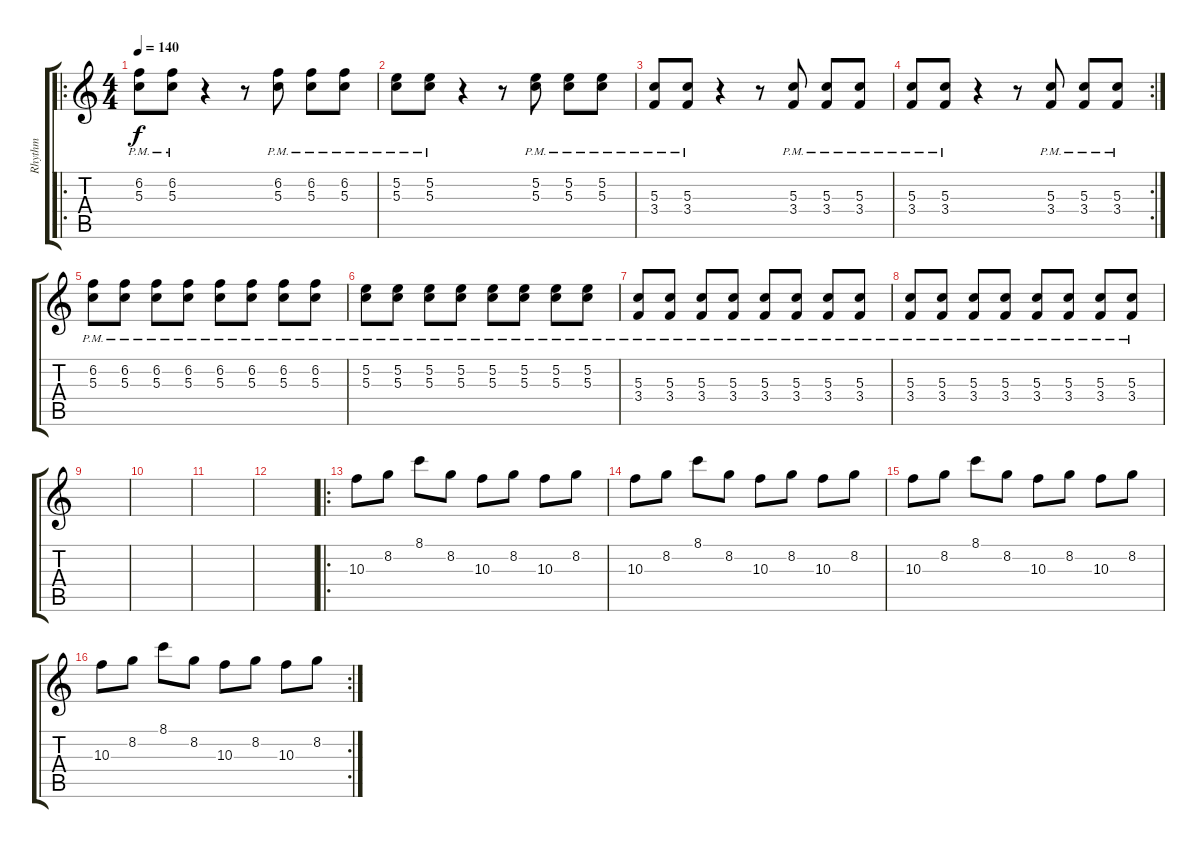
\track ("Rhythm" "Rhythm") {instrument distortionguitar}
\staff {score tabs}
\tuning (E4 B3 G3 D3 A2 E2) {hide}
\ro
\ts (4 4)
\tempo 140
\clef g2
\ks c
(6.2 5.3{pm}).8{dy f} (6.2 5.3{pm}).8 r.4 r.8 (6.2 5.3{pm}).8 (6.2 5.3{pm}).8 (6.2 5.3{pm}).8 |
(5.2{pm} 5.3{pm}).8 (5.2{pm} 5.3{pm}).8 r.4 r.8 (5.2{pm} 5.3{pm}).8 (5.2{pm} 5.3{pm}).8 (5.2{pm} 5.3{pm}).8 |
(5.3 3.4{pm}).8 (5.3 3.4{pm}).8 r.4 r.8 (5.3 3.4{pm}).8 (5.3 3.4{pm}).8 (5.3 3.4{pm}).8 |
\rc 2
(5.3 3.4{pm}).8 (5.3 3.4{pm}).8 r.4 r.8 (5.3 3.4{pm}).8 (5.3 3.4{pm}).8 (5.3 3.4{pm}).8 |
(6.2{pm} 5.3{pm}).8 (6.2{pm} 5.3{pm}).8 (6.2{pm} 5.3{pm}).8 (6.2{pm} 5.3{pm}).8 (6.2{pm} 5.3{pm}).8 (6.2{pm} 5.3{pm}).8 (6.2{pm} 5.3{pm}).8 (6.2{pm} 5.3{pm}).8 |
(5.2{pm} 5.3{pm}).8 (5.2{pm} 5.3{pm}).8 (5.2{pm} 5.3{pm}).8 (5.2{pm} 5.3{pm}).8 (5.2{pm} 5.3{pm}).8 (5.2{pm} 5.3{pm}).8 (5.2{pm} 5.3{pm}).8 (5.2{pm} 5.3{pm}).8 |
(5.3{pm} 3.4{pm}).8 (5.3{pm} 3.4{pm}).8 (5.3{pm} 3.4{pm}).8 (5.3{pm} 3.4{pm}).8 (5.3{pm} 3.4{pm}).8 (5.3{pm} 3.4{pm}).8 (5.3{pm} 3.4{pm}).8 (5.3{pm} 3.4{pm}).8 |
(5.3{pm} 3.4{pm}).8 (5.3{pm} 3.4{pm}).8 (5.3{pm} 3.4{pm}).8 (5.3{pm} 3.4{pm}).8 (5.3{pm} 3.4{pm}).8 (5.3{pm} 3.4{pm}).8 (5.3{pm} 3.4{pm}).8 (5.3{pm} 3.4{pm}).8 |
|
|
|
|
\ro
10.3.8 8.2.8 8.1.8 8.2.8 10.3.8 8.2.8 10.3.8 8.2.8 |
10.3.8 8.2.8 8.1.8 8.2.8 10.3.8 8.2.8 10.3.8 8.2.8 |
10.3.8 8.2.8 8.1.8 8.2.8 10.3.8 8.2.8 10.3.8 8.2.8 |
\rc 2
10.3.8 8.2.8 8.1.8 8.2.8 10.3.8 8.2.8 10.3.8 8.2.8
